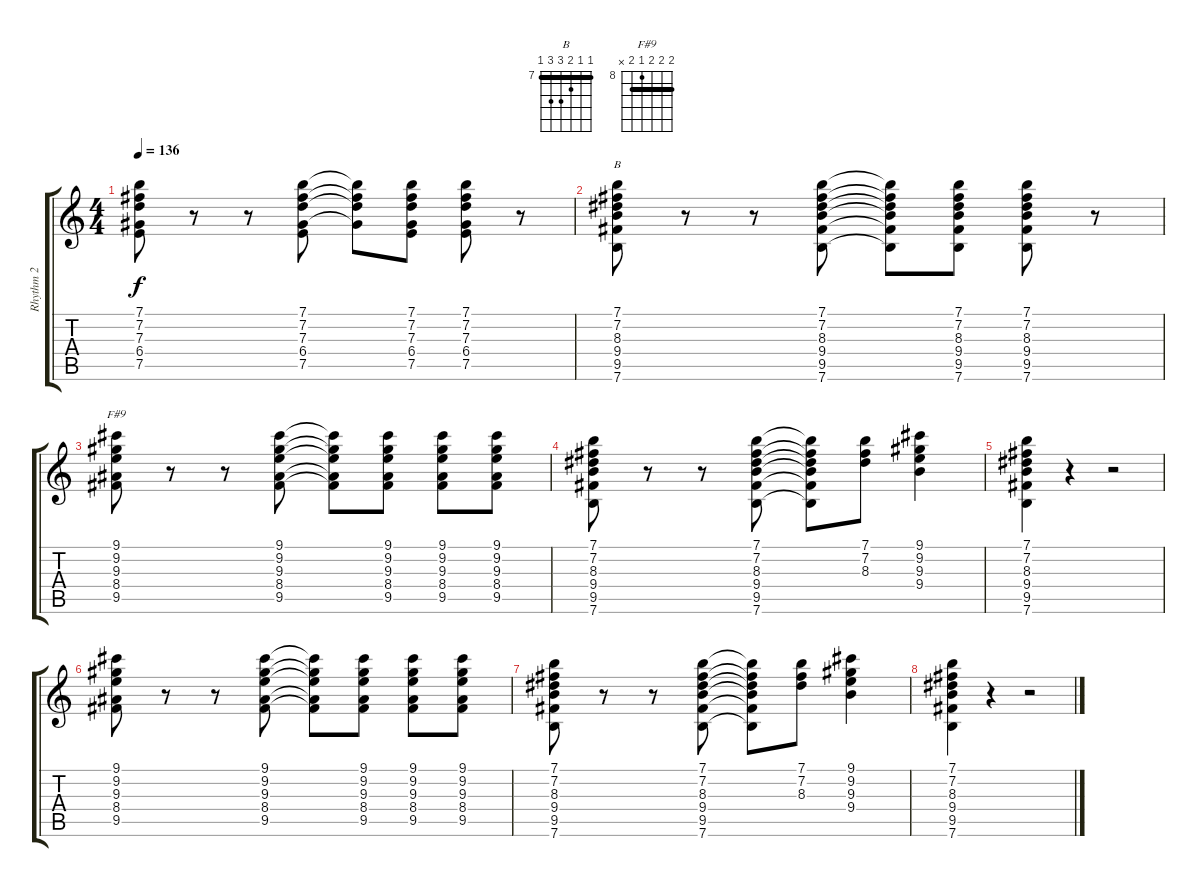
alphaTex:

\track ("Rhythm 2" "Rhythm 2") {instrument overdrivenguitar}
\staff {score tabs}
\tuning (E4 B3 G3 D3 A2 E2) {hide}
\chord ("B" 7 7 8 9 9 7) {firstfret 7 barre 7}
\chord ("F#9" 9 9 9 8 9 x) {firstfret 8 barre 9}
\ts (4 4)
\tempo 136
\clef g2
\ks c
(7.1 7.2 7.3 6.4 7.5).8{dy f} r.8 r.8 (7.1 7.2 7.3 6.4 7.5).8 (7.1{t} 7.2{t} 7.3{t} 6.4{t}).8 (7.1 7.2 7.3 6.4 7.5).8 (7.1 7.2 7.3 6.4 7.5).8 r.8 |
(7.1 7.2 8.3 9.4 9.5 7.6).8{ch "B"} r.8 r.8 (7.1 7.2 8.3 9.4 9.5 7.6).8 (7.1{t} 7.2{t} 8.3{t} 9.4{t} 9.5{t} 7.6{t}).8 (7.1 7.2 8.3 9.4 9.5 7.6).8 (7.1 7.2 8.3 9.4 9.5 7.6).8 r.8 |
(9.1 9.2 9.3 8.4 9.5).8{ch "F#9"} r.8 r.8 (9.1 9.2 9.3 8.4 9.5).8 (9.1{t} 9.2{t} 9.3{t} 8.4{t} 9.5{t}).8 (9.1 9.2 9.3 8.4 9.5).8 (9.1 9.2 9.3 8.4 9.5).8 (9.1 9.2 9.3 8.4 9.5).8 |
(7.1 7.2 8.3 9.4 9.5 7.6).8 r.8 r.8 (7.1 7.2 8.3 9.4 9.5 7.6).8 (7.1{t} 7.2{t} 8.3{t} 9.4{t} 9.5{t} 7.6{t}).8 (7.1 7.2 8.3).8 (9.1 9.2 9.3 9.4).4 |
(7.1 7.2 8.3 9.4 9.5 7.6).4 r.4 r.2 |
(9.1 9.2 9.3 8.4 9.5).8 r.8 r.8 (9.1 9.2 9.3 8.4 9.5).8 (9.1{t} 9.2{t} 9.3{t} 8.4{t} 9.5{t}).8 (9.1 9.2 9.3 8.4 9.5).8 (9.1 9.2 9.3 8.4 9.5).8 (9.1 9.2 9.3 8.4 9.5).8 |
(7.1 7.2 8.3 9.4 9.5 7.6).8 r.8 r.8 (7.1 7.2 8.3 9.4 9.5 7.6).8 (7.1{t} 7.2{t} 8.3{t} 9.4{t} 9.5{t} 7.6{t}).8 (7.1 7.2 8.3).8 (9.1 9.2 9.3 9.4).4 |
(7.1 7.2 8.3 9.4 9.5 7.6).4 r.4 r.2
